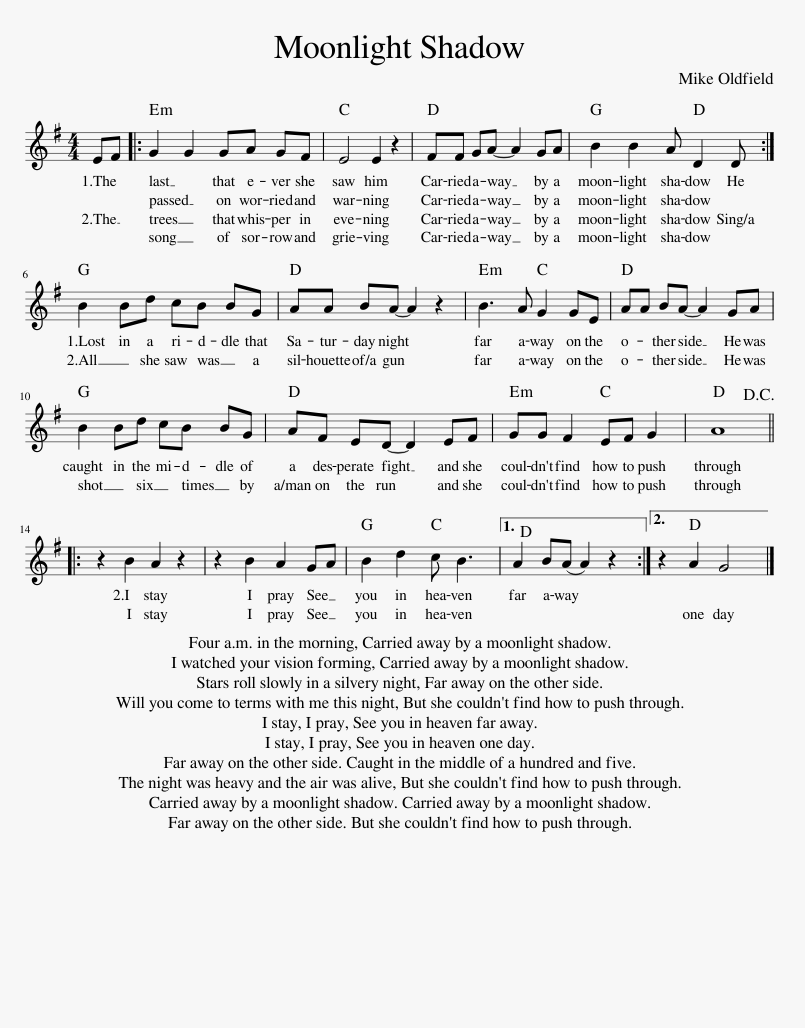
X:1
L:1/8
M:4/4
I:linebreak $
K:G
V:1 treble
V:1
 EF |: G2 G2 GA GF | E4 E2 z2 | FF GA- A2 GA | B2 B2 A D2 D :|$ %5
 B2 Bd cB BG | AA BA- A2 z2 | B3 A G2 GE | AA BA- A2 GA |$ B2 Bd cB BG | %10
 AF ED- D2 EF | GG F2 EF G2 | A8!D.C.! |:$ z2 B2 A2 z2 | z2 B2 A2 GA | %15
 B2 d2 c B3 |1 A2 B(A A2) z2 :|2 z2 A2 G4 |] %18
